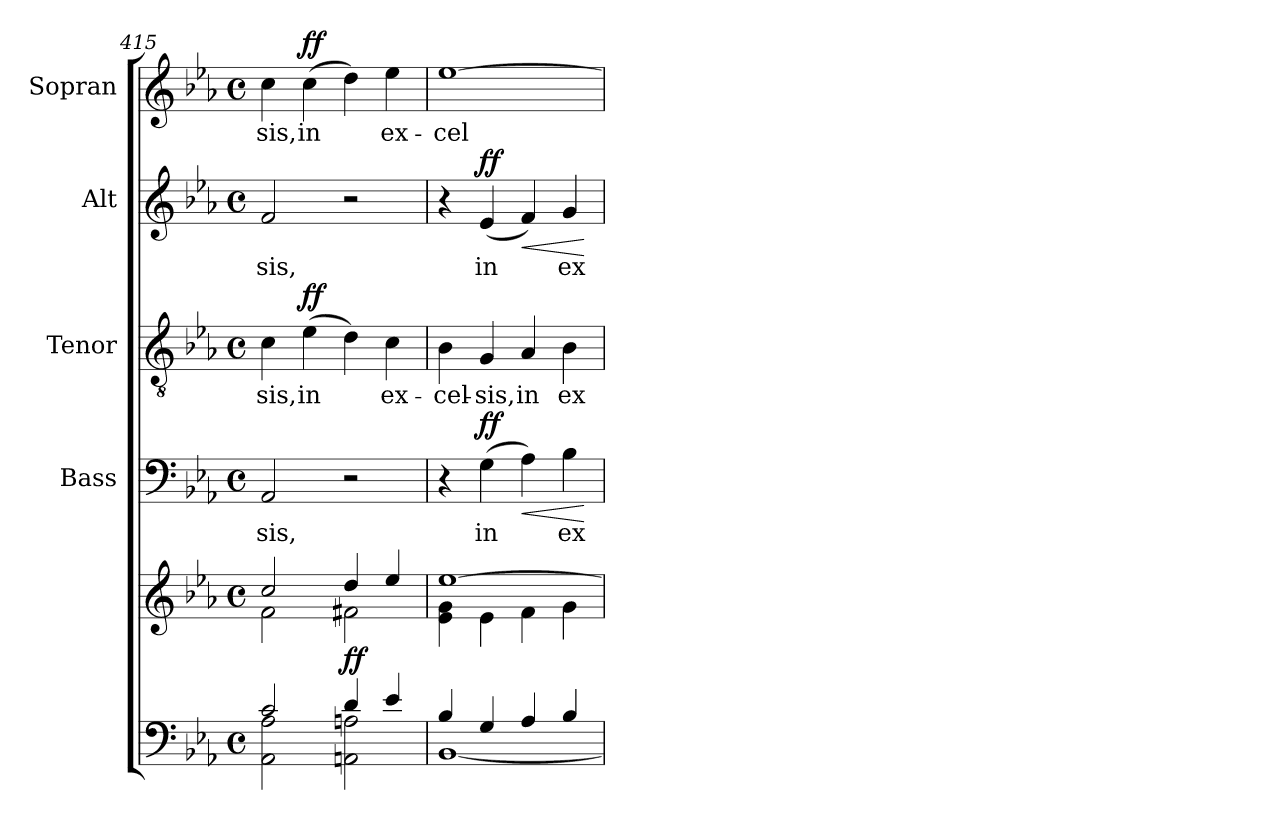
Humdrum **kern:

**kern	**kern	**dynam	**kern	**text	**dynam	**kern	**text	**dynam	**kern	**text	**dynam	**kern	**text	**dynam
*part5	*part5	*part5	*part4	*part4	*part4	*part3	*part3	*part3	*part2	*part2	*part2	*part1	*part1	*part1
*staff6	*staff5	*staff5/6	*staff4	*staff4	*staff4	*staff3	*staff3	*staff3	*staff2	*staff2	*staff2	*staff1	*staff1	*staff1
*	*	*	*I"Bass	*	*	*I"Tenor	*	*	*I"Alt	*	*	*I"Sopran	*	*
*	*	*	*I'B.	*	*	*I'T.	*	*	*I'A.	*	*	*I'S.	*	*
*clefF4	*clefG2	*	*clefF4	*	*	*clefGv2	*	*	*clefG2	*	*	*clefG2	*	*
*k[b-e-a-]	*k[b-e-a-]	*	*k[b-e-a-]	*	*	*k[b-e-a-]	*	*	*k[b-e-a-]	*	*	*k[b-e-a-]	*	*
*E-:	*E-:	*	*E-:	*	*	*E-:	*	*	*E-:	*	*	*E-:	*	*
*M4/4	*M4/4	*	*M4/4	*	*	*M4/4	*	*	*M4/4	*	*	*M4/4	*	*
*met(c)	*met(c)	*	*met(c)	*	*	*met(c)	*	*	*met(c)	*	*	*met(c)	*	*
=415	=415	=415	=415	=415	=415	=415	=415	=415	=415	=415	=415	=415	=415	=415
*^	*^	*	*	*	*	*	*	*	*	*	*	*	*	*
!	!	!	!	!	!	!LO:LY:b	!	!	!LO:LY:b	!	!	!LO:LY:b	!	!	!LO:LY:b	!
2c/	2AA-\ 2A-\	2cc/	2f\	.	2AA-/	-sis,	.	4c\	-sis,	.	2f/	-sis,	.	4cc\	-sis,	.
!	!	!	!	!	!	!	!	!	!LO:LY:b	!LO:DY:a	!	!	!	!	!LO:LY:b	!LO:DY:a
.	.	.	.	.	.	.	.	(>4e-\	in	ff	.	.	.	(>4cc\	in	ff
!	!	!	!	!LO:DY:b	!	!	!	!	!	!	!	!	!	!	!	!
4d/	2AAn\ 2An\	4dd/	2f#X\	ff	2r	.	.	4d\)	.	.	2r	.	.	4dd\)	.	.
!	!	!	!	!	!	!	!	!	!LO:LY:b	!	!	!	!	!	!LO:LY:b	!
4e-/	.	4ee-/	.	.	.	.	.	4c\	ex-	.	.	.	.	4ee-\	ex-	.
=416	=416	=416	=416	=416	=416	=416	=416	=416	=416	=416	=416	=416	=416	=416	=416	=416
!	!	!	!	!	!	!	!	!	!LO:LY:b	!	!	!	!	!	!LO:LY:b	!
4B-/	[<1BB-	[>1ee-	4e-\ 4g\	.	4r	.	.	4B-\	-cel-	.	4r	.	.	[1ee-	-cel-	.
!	!	!	!	!	!	!LO:LY:b	!LO:DY:a	!	!LO:LY:b	!	!	!LO:LY:b	!LO:DY:a	!	!	!
4G/	.	.	4e-\	.	(>4G\	in	ff	4G/	-sis,	.	(<4e-/	in	ff	.	.	.
!	!	!	!	!	!	!	!LO:HP:b	!	!LO:LY:b	!	!	!	!LO:HP:b	!	!	!
4A-/	.	.	4f\	.	4A-\)	.	<	4A-/	in	.	4f/)	.	<	.	.	.
!	!	!	!	!	!	!LO:LY:b	!	!	!LO:LY:b	!	!	!LO:LY:b	!	!	!	!
4B-/	.	.	4g\	.	4B-\	ex-	.	4B-\	ex-	.	4g/	ex-	.	.	.	.
*v	*v	*	*	*	*	*	*	*	*	*	*	*	*	*	*	*
*	*v	*v	*	*	*	*	*	*	*	*	*	*	*	*	*
.	.	.	.	.	[	.	.	.	.	.	[	.	.	.
=	=	=	=	=	=	=	=	=	=	=	=	=	=	=
*-	*-	*-	*-	*-	*-	*-	*-	*-	*-	*-	*-	*-	*-	*-
